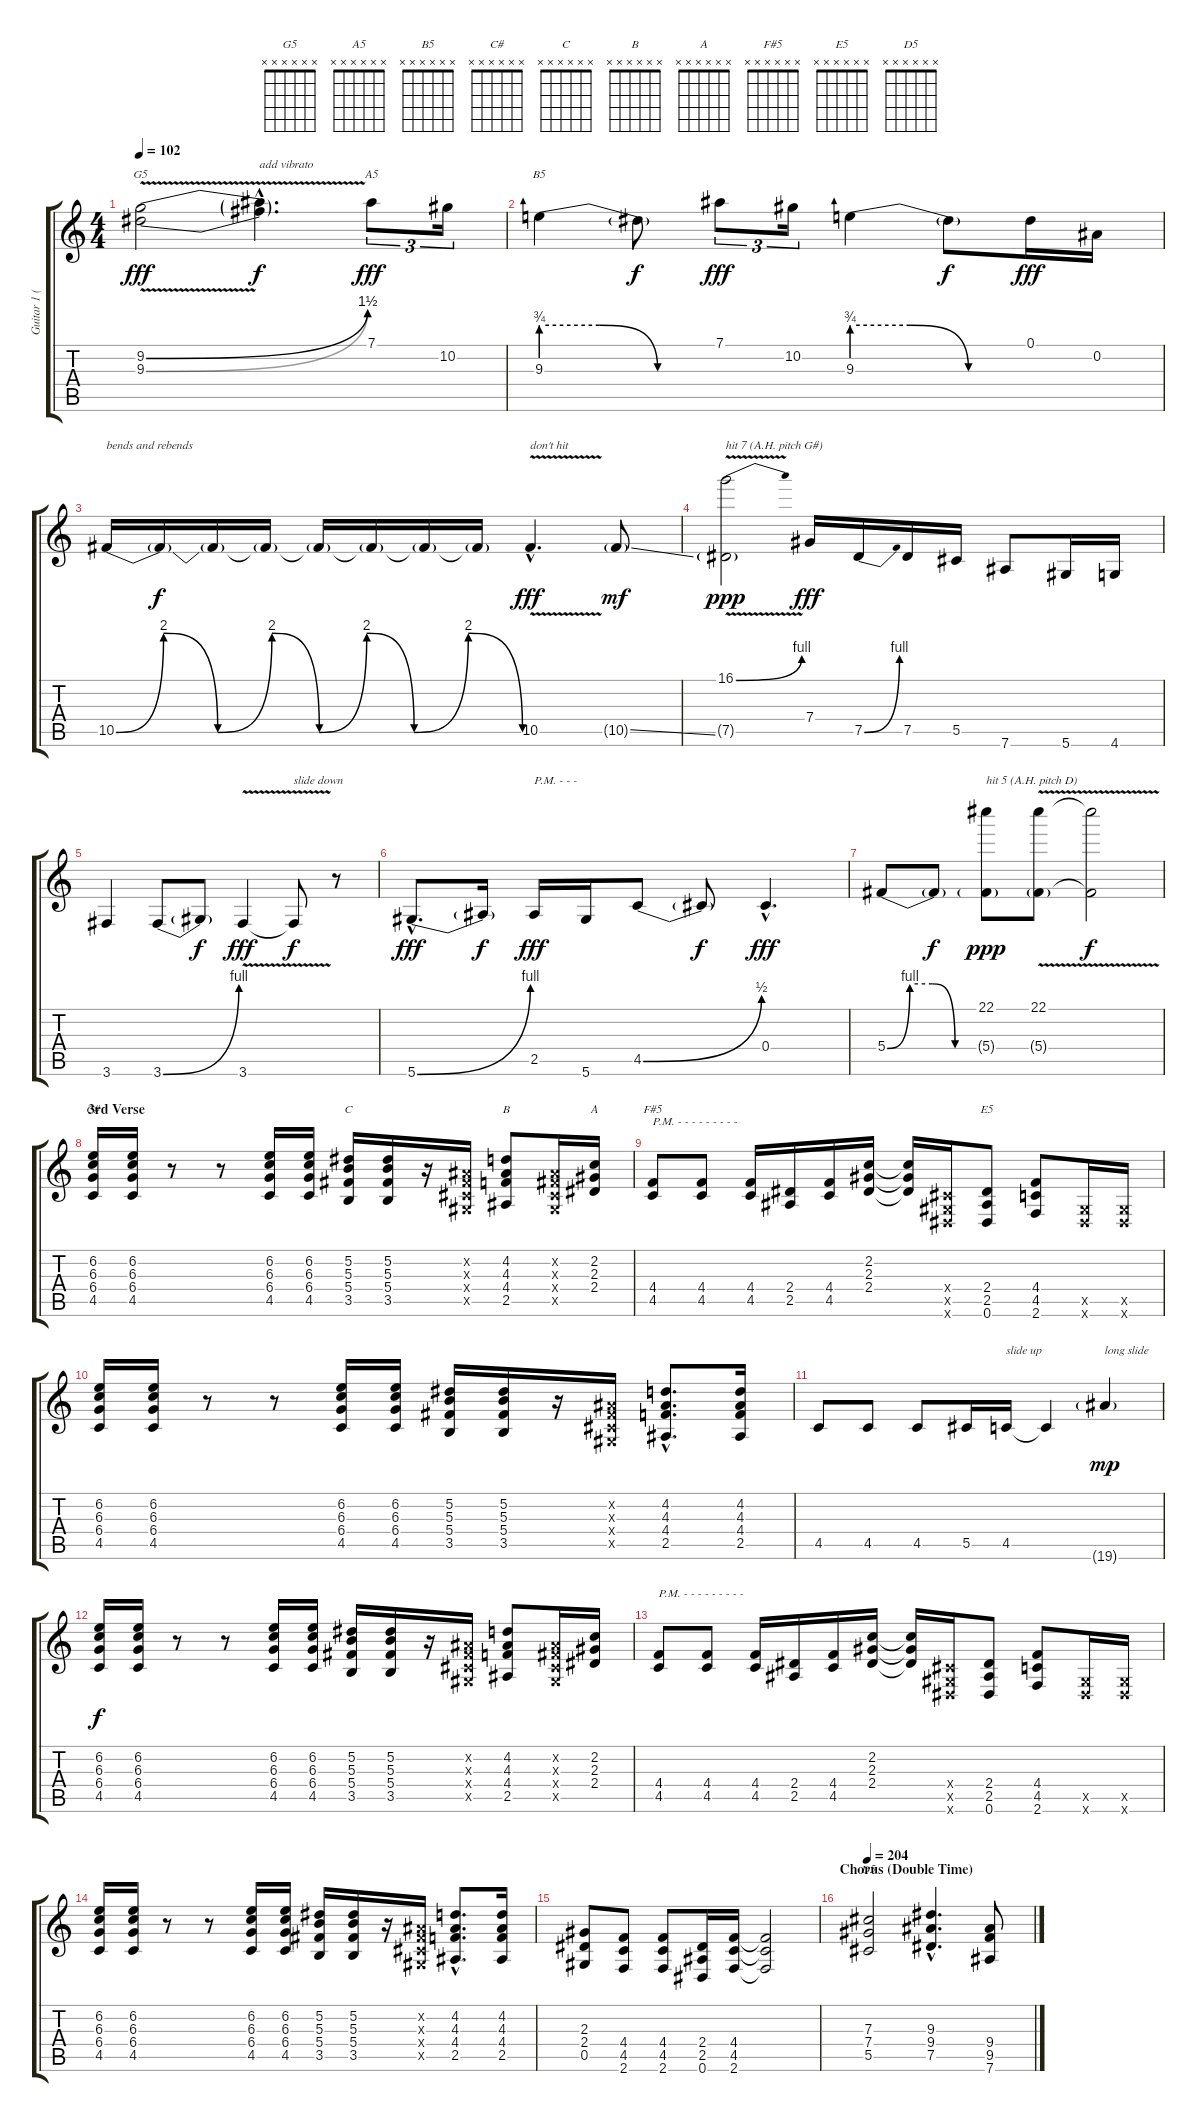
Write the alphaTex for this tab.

\track ("Guitar 1 (Slash)" "Guitar 1 (") {instrument overdrivenguitar}
\staff {score tabs}
\tuning (Eb4 Bb3 Gb3 Db3 Ab2 Eb2) {hide}
\chord ("G5" x x x x x x)
\chord ("A5" x x x x x x)
\chord ("B5" x x x x x x)
\chord ("C#" x x x x x x)
\chord ("C" x x x x x x)
\chord ("B" x x x x x x)
\chord ("A" x x x x x x)
\chord ("F#5" x x x x x x)
\chord ("E5" x x x x x x)
\chord ("D5" x x x x x x)
\ts (4 4)
\tempo 102
\clef g2
\ks c
(9.2{be (bend 0 0 60 6) v} 9.3{be (bend 0 0 60 6) v}).2{ch "G5" dy fff} (9.2{hac t} 9.3{hac t}).4{d txt "add vibrato" dy f} 7.1.8{tu (3 2) ch "A5" dy fff} 10.2.16{tu (3 2)} |
9.3{be (custom 0 3 20 3 40 0 60 0)}.4{ch "B5"} 9.3{t}.8{dy f} 7.1.8{tu (3 2) dy fff} 10.2.16{tu (3 2)} 9.3{be (custom 0 3 20 3 40 0 60 0)}.4 9.3{t}.8{dy f} 0.1.16{dy fff} 0.2.16 |
10.5{be (custom 0 0 7 8 15 0 23 8 30 0 37 8 44 0 52 8 60 0)}.16{txt "bends and rebends"} 10.5{t}.16{dy f} 10.5{t}.16 10.5{t}.16 10.5{t}.16 10.5{t}.16 10.5{t}.16 10.5{t}.16 10.5{v hac}.4{d txt "don't hit " dy fff} 10.5{ss g}.8{dy mf} |
(16.1{be (bend 0 0 60 4) v} 7.5{v g}).2{txt "hit 7 (A.H. pitch G#)" dy ppp} 7.4.16{dy fff} 7.5{be (bend 0 0 60 4)}.16 7.5.16 5.5.16 7.6.8 5.6.16 4.6.16 |
3.6.4 3.6{be (bend 0 0 60 4)}.8 3.6{t}.8{dy f} 3.6{v}.4{dy fff} 3.6{t}.8{txt "slide down" dy f} r.8 |
5.6{be (bend 0 0 60 4) hac}.8{d dy fff} 5.6{t}.16{dy f} 2.5.16{txt "P.M. - - - " dy fff} 5.6.16 4.5{be (bend 0 0 60 2)}.8 4.5{t}.8{dy f} 0.4{hac}.4{d dy fff} |
5.4{be (custom 0 0 15 4 30 4 45 0 60 0)}.8 5.4{t}.8{dy f} (22.1 5.4{g}).8{txt "hit 5 (A.H. pitch D)" dy ppp} (22.1{v} 5.4{v g}).8 (22.1{t} 5.4{t}).2{dy f} |
\section ("" "3rd Verse")
(6.2 6.3 6.4 4.5).16{ch "C#"} (6.2 6.3 6.4 4.5).16 r.8 r.8 (6.2 6.3 6.4 4.5).16 (6.2 6.3 6.4 4.5).16 (5.2 5.3 5.4 3.5).16{ch "C"} (5.2 5.3 5.4 3.5).16 r.16 (0.2{x} 0.3{x} 0.4{x} 0.5{x}).16 (4.2 4.3 4.4 2.5).8{ch "B"} (0.2{x} 0.3{x} 0.4{x} 0.5{x}).16 (2.2 2.3 2.4).16{ch "A"} |
(4.4 4.5).8{ch "F#5" txt "P.M. - - - - - - - - -"} (4.4 4.5).8 (4.4 4.5).16 (2.4 2.5).16 (4.4 4.5).16 (2.2 2.3 2.4).16 (2.2{t} 2.3{t} 2.4{t}).16 (0.4{x} 0.5{x} 0.6{x}).16 (2.4 2.5 0.6).8{ch "E5"} (4.4 4.5 2.6).8 (0.5{x} 0.6{x}).16 (0.5{x} 0.6{x}).16 |
(6.2 6.3 6.4 4.5).16 (6.2 6.3 6.4 4.5).16 r.8 r.8 (6.2 6.3 6.4 4.5).16 (6.2 6.3 6.4 4.5).16 (5.2 5.3 5.4 3.5).16 (5.2 5.3 5.4 3.5).16 r.16 (0.2{x} 0.3{x} 0.4{x} 0.5{x}).16 (4.2{hac} 4.3{hac} 4.4{hac} 2.5{hac}).8{d} (4.2 4.3 4.4 2.5).16 |
4.5.8 4.5.8 4.5.8 5.5.16 4.5.16{txt "slide up"} 4.5{t}.4 19.6{g}.4{txt "long slide" dy mp} |
(6.2 6.3 6.4 4.5).16{dy f} (6.2 6.3 6.4 4.5).16 r.8 r.8 (6.2 6.3 6.4 4.5).16 (6.2 6.3 6.4 4.5).16 (5.2 5.3 5.4 3.5).16 (5.2 5.3 5.4 3.5).16 r.16 (0.2{x} 0.3{x} 0.4{x} 0.5{x}).16 (4.2 4.3 4.4 2.5).8 (0.2{x} 0.3{x} 0.4{x} 0.5{x}).16 (2.2 2.3 2.4).16 |
(4.4 4.5).8{txt "P.M. - - - - - - - - -"} (4.4 4.5).8 (4.4 4.5).16 (2.4 2.5).16 (4.4 4.5).16 (2.2 2.3 2.4).16 (2.2{t} 2.3{t} 2.4{t}).16 (0.4{x} 0.5{x} 0.6{x}).16 (2.4 2.5 0.6).8 (4.4 4.5 2.6).8 (0.5{x} 0.6{x}).16 (0.5{x} 0.6{x}).16 |
(6.2 6.3 6.4 4.5).16 (6.2 6.3 6.4 4.5).16 r.8 r.8 (6.2 6.3 6.4 4.5).16 (6.2 6.3 6.4 4.5).16 (5.2 5.3 5.4 3.5).16 (5.2 5.3 5.4 3.5).16 r.16 (0.2{x} 0.3{x} 0.4{x} 0.5{x}).16 (4.2{hac} 4.3{hac} 4.4{hac} 2.5{hac}).8{d} (4.2 4.3 4.4 2.5).16 |
(2.3 2.4 0.5).8 (4.4 4.5 2.6).8 (4.4 4.5 2.6).8 (2.4 2.5 0.6).16 (4.4 4.5 2.6).16 (4.4{t} 4.5{t} 2.6{t}).2 |
\section ("" "Chorus (Double Time)")
\tempo 204
(7.3 7.4 5.5).2{ch "D5"} (9.3{hac} 9.4{hac} 7.5{hac}).4{d} (9.4 9.5 7.6).8
